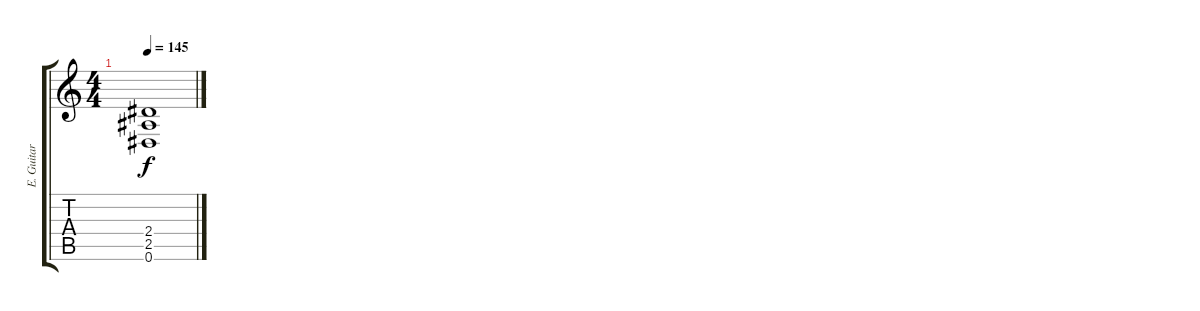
\track ("E. Guitar III" "E. Guitar ") {instrument overdrivenguitar}
\staff {score tabs}
\tuning (Eb4 Bb3 Gb3 Db3 Ab2 Eb2) {hide}
\ts (4 4)
\tempo 145
\clef g2
\ks c
(2.4{t} 2.5{t} 0.6{t}).1{dy f}
